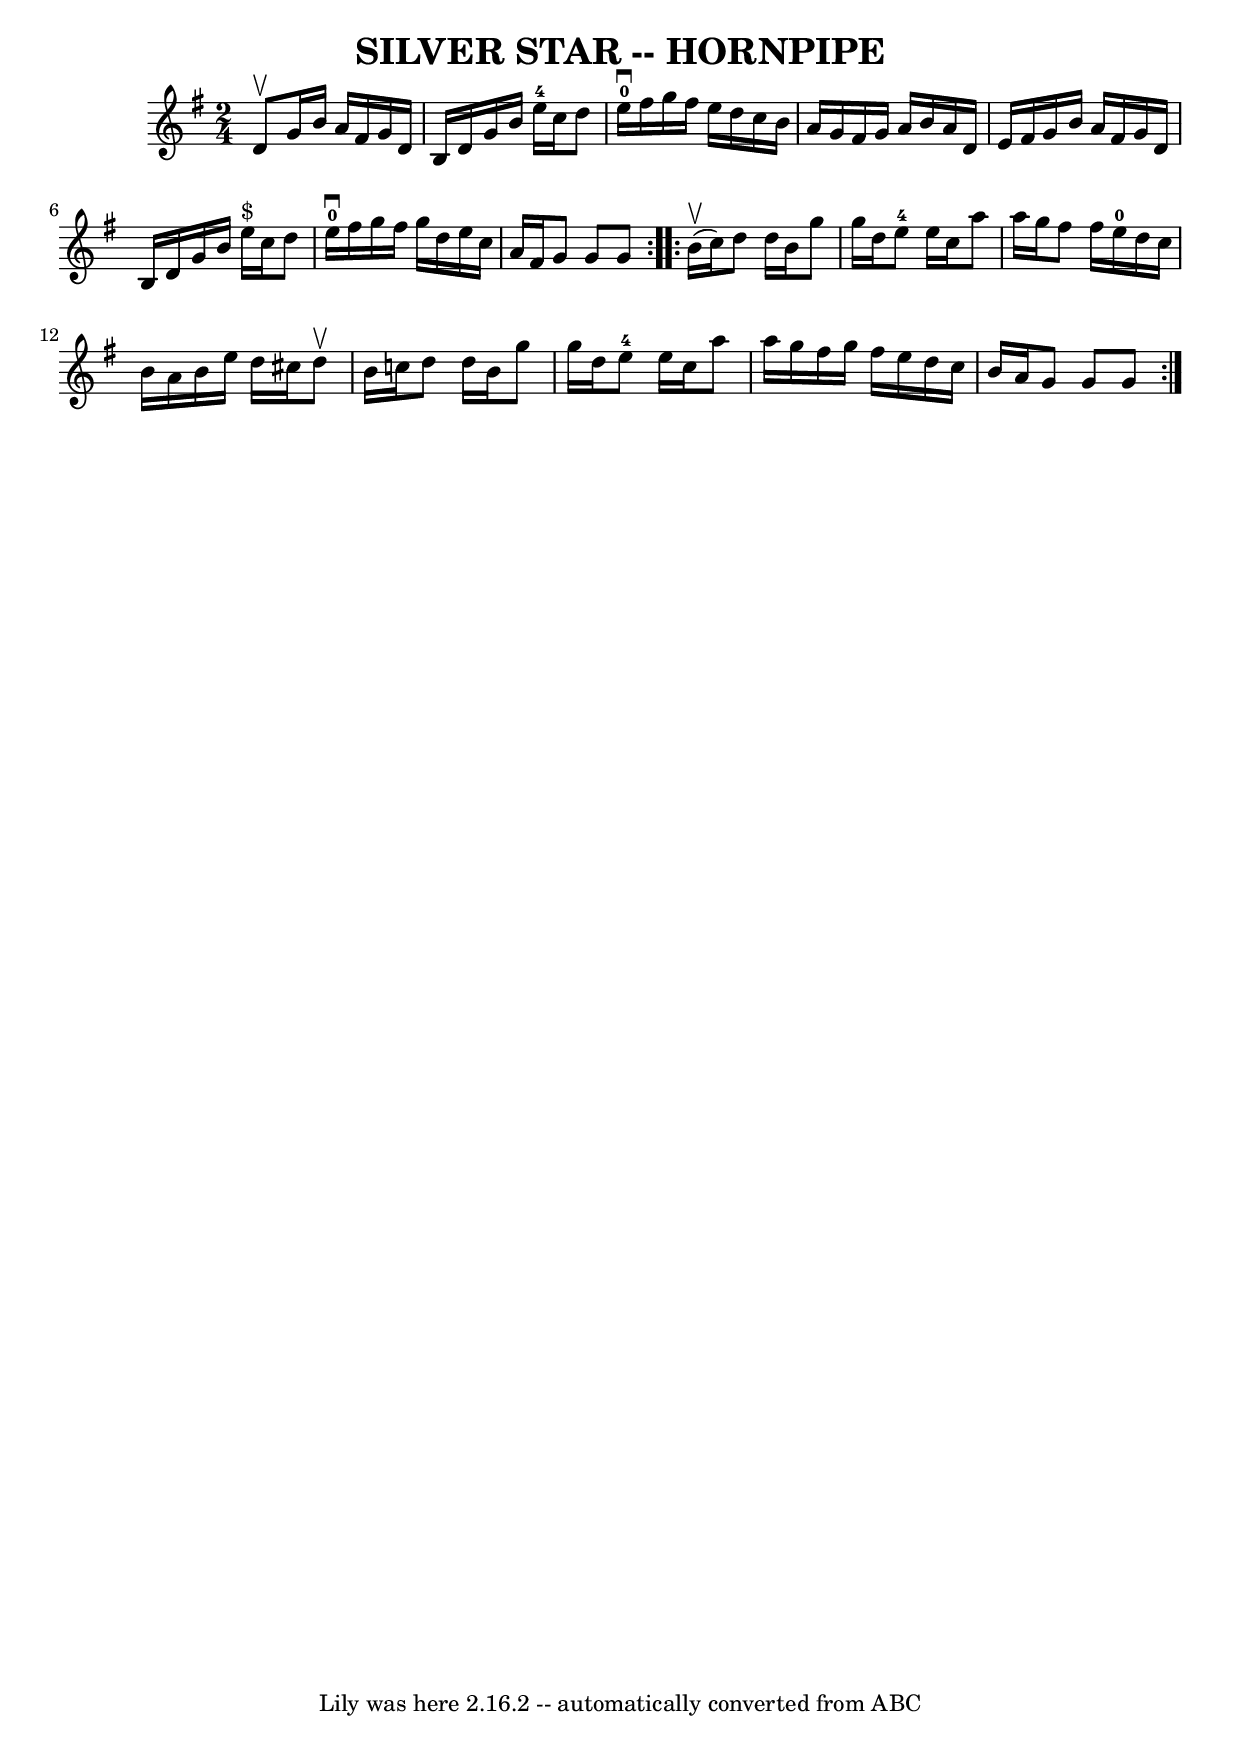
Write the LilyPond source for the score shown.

\version "2.16.2"
\include "Mammoth.ily"
\header {
  %% book = "Ryan's Mammoth Collection of Fiddle Tunes"
  crossRefNumber = "1"
  footnotes = ""
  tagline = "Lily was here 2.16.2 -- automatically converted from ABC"
  title = "SILVER STAR -- HORNPIPE"

}
voicedefault =  {



  \repeat volta 2 {

    \time 2/4 
    \key g \major
    d'8^\upbow       |
    g'16 b'16 a'16    
    fis'16 g'16 d'16 b16 d'16    |
    g'16 b'16 e''16-4  
    c''16 d''8 e''16-0^\downbow fis''16    |
    g''16 fis''16  
    e''16 d''16 c''16 b'16 a'16 g'16    |
    fis'16 g'16  
    a'16 b'16 a'16 d'16 e'16 fis'16    | |
    
    g'16 b'16 a'16 fis'16 g'16 d'16 b16 d'16    |
    
    g'16 b'16 e''16^"$" c''16 d''8 e''16-0^\downbow fis''16     |
    g''16 fis''16 g''16 d''16 e''16 c''16 a'16    
    fis'16    |
    g'8 g'8 g'8    
  }     
  \repeat volta 2 {
    b'16 (^\upbow c''16)       |
    d''8 d''16 b'16 g''8 g''16    
    d''16    |
    e''8-4 e''16 c''16 a''8 a''16 g''16     |
    fis''8 fis''16 e''16-0 d''16 c''16 b'16 a'16     |
    b'16 e''16 d''16 cis''16 d''8^\upbow b'16 c''!16    | |
    d''8 d''16 b'16 g''8 g''16 d''16     |
    e''8-4 e''16 c''16 a''8 a''16 g''16    |
    
    fis''16 g''16 fis''16 e''16 d''16 c''16 b'16 a'16     |
    g'8 g'8 g'8    
  }   

}

\score{
  <<

    \context Staff="default"
    {
      \voicedefault 
      
    }

  >>
  \layout {
    
  }
  \midi {
  }

}
